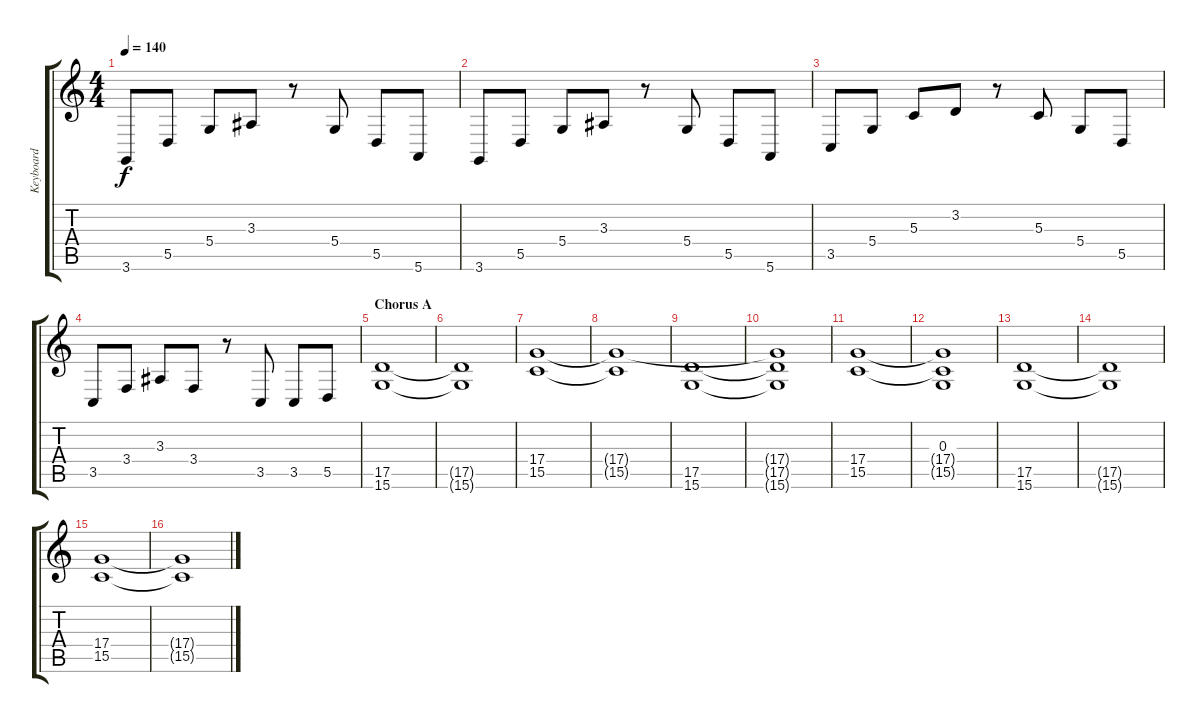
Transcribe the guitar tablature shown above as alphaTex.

\track ("Keyboard" "Keyboard") {instrument lead2sawtooth}
\staff {score tabs}
\tuning (E4 B3 G3 D3 A2 E2) {hide}
\ts (4 4)
\tempo 140
\clef g2
\ks c
3.6.8{dy f} 5.5.8 5.4.8 3.3.8 r.8 5.4.8 5.5.8 5.6.8 |
3.6.8 5.5.8 5.4.8 3.3.8 r.8 5.4.8 5.5.8 5.6.8 |
3.5.8 5.4.8 5.3.8 3.2.8 r.8 5.3.8 5.4.8 5.5.8 |
3.5.8 3.4.8 3.3.8 3.4.8 r.8 3.5.8 3.5.8 5.5.8 |
\section ("" "Chorus A")
(17.5 15.6).1{volume 9 instrument fx7echoes} |
(17.5{t} 15.6{t}).1 |
(17.4 15.5).1 |
(17.4{t} 15.5{t}).1 |
(17.5 15.6).1 |
(17.4{t} 17.5{t} 15.6{t}).1 |
(17.4 15.5).1 |
(0.3 17.4{t} 15.5{t}).1 |
(17.5 15.6).1 |
(17.5{t} 15.6{t}).1 |
(17.4 15.5).1 |
(17.4{t} 15.5{t}).1
